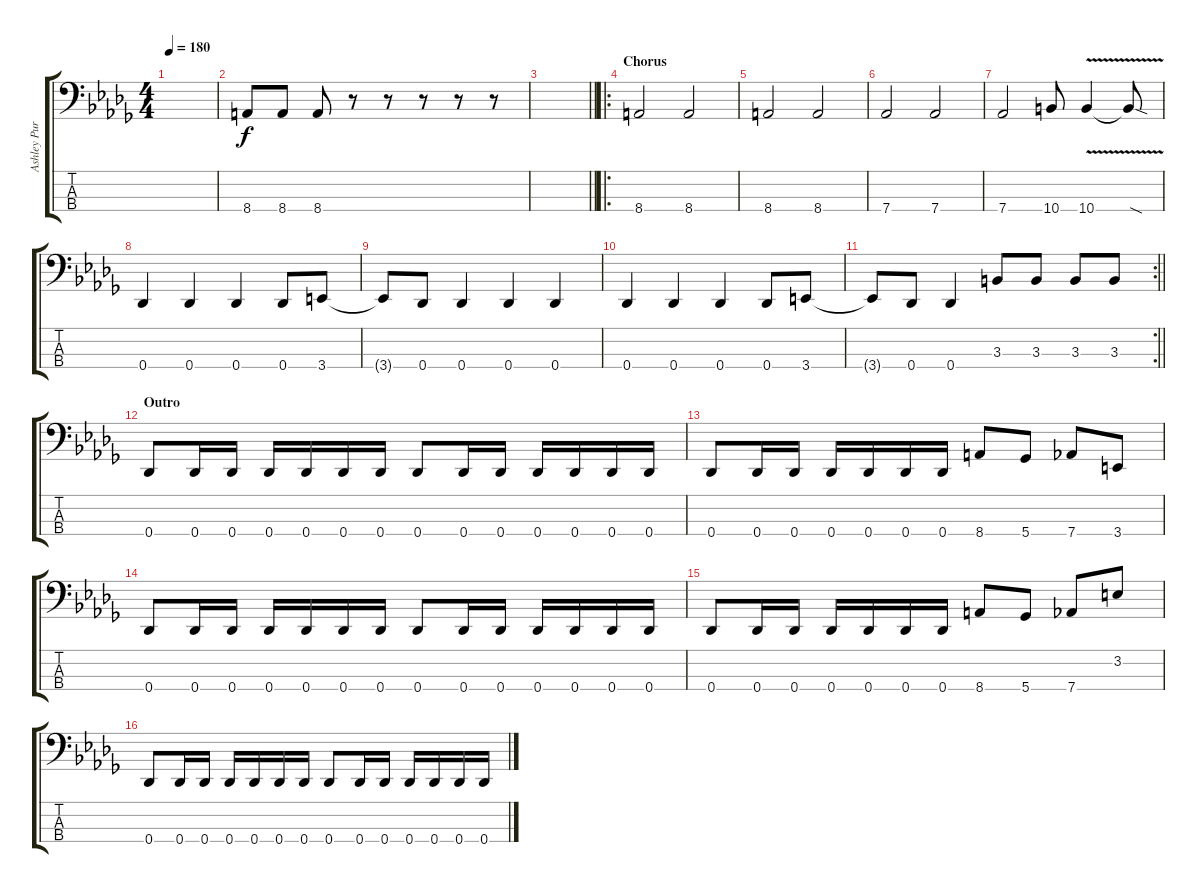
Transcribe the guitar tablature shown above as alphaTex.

\track ("Ashley Purdy" "Ashley Pur") {instrument electricbasspick}
\staff {score tabs}
\tuning (Gb2 Db2 Ab1 Db1) {hide}
\ts (4 4)
\tempo 180
\clef f4
\ks db
|
8.4.8 8.4.8 8.4.8 r.8 r.8 r.8 r.8 r.8 |
\barLineRight lightlight
|
\ro
\section ("" "Chorus")
8.4.2 8.4.2 |
8.4.2 8.4.2 |
7.4.2 7.4.2 |
7.4.2 10.4.8 10.4{v}.4 10.4{sod t}.8 |
0.4.4 0.4.4 0.4.4 0.4.8 3.4.8 |
3.4{t}.8 0.4.8 0.4.4 0.4.4 0.4.4 |
0.4.4 0.4.4 0.4.4 0.4.8 3.4.8 |
\rc 2
\barLineRight lightlight
3.4{t}.8 0.4.8 0.4.4 3.3.8 3.3.8 3.3.8 3.3.8 |
\section ("" "Outro")
0.4.8 0.4.16 0.4.16 0.4.16 0.4.16 0.4.16 0.4.16 0.4.8 0.4.16 0.4.16 0.4.16 0.4.16 0.4.16 0.4.16 |
0.4.8 0.4.16 0.4.16 0.4.16 0.4.16 0.4.16 0.4.16 8.4.8 5.4.8 7.4.8 3.4.8 |
0.4.8 0.4.16 0.4.16 0.4.16 0.4.16 0.4.16 0.4.16 0.4.8 0.4.16 0.4.16 0.4.16 0.4.16 0.4.16 0.4.16 |
0.4.8 0.4.16 0.4.16 0.4.16 0.4.16 0.4.16 0.4.16 8.4.8 5.4.8 7.4.8 3.2.8 |
0.4.8 0.4.16 0.4.16 0.4.16 0.4.16 0.4.16 0.4.16 0.4.8 0.4.16 0.4.16 0.4.16 0.4.16 0.4.16 0.4.16
